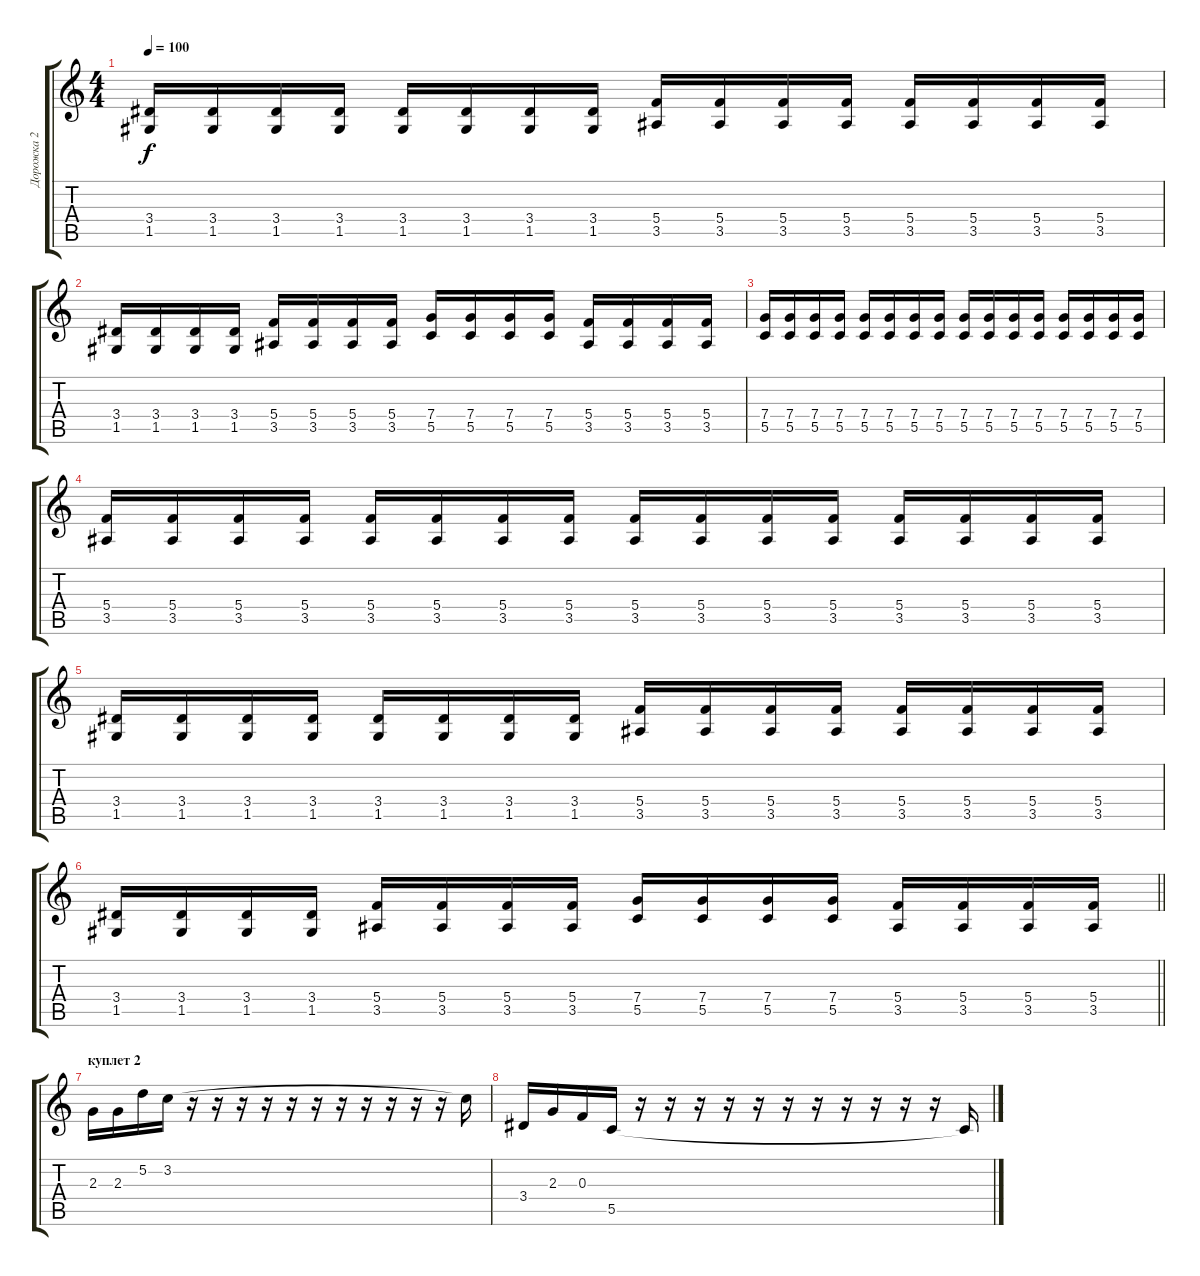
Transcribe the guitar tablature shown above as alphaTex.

\track ("Дорожка 2" "Дорожка 2") {instrument distortionguitar}
\staff {score tabs}
\tuning (D4 A3 F3 C3 G2 C2) {hide}
\ts (4 4)
\tempo 100
\clef g2
\ks c
(3.4 1.5).16{dy f} (3.4 1.5).16 (3.4 1.5).16 (3.4 1.5).16 (3.4 1.5).16 (3.4 1.5).16 (3.4 1.5).16 (3.4 1.5).16 (5.4 3.5).16 (5.4 3.5).16 (5.4 3.5).16 (5.4 3.5).16 (5.4 3.5).16 (5.4 3.5).16 (5.4 3.5).16 (5.4 3.5).16 |
(3.4 1.5).16 (3.4 1.5).16 (3.4 1.5).16 (3.4 1.5).16 (5.4 3.5).16 (5.4 3.5).16 (5.4 3.5).16 (5.4 3.5).16 (7.4 5.5).16 (7.4 5.5).16 (7.4 5.5).16 (7.4 5.5).16 (5.4 3.5).16 (5.4 3.5).16 (5.4 3.5).16 (5.4 3.5).16 |
(7.4 5.5).16 (7.4 5.5).16 (7.4 5.5).16 (7.4 5.5).16 (7.4 5.5).16 (7.4 5.5).16 (7.4 5.5).16 (7.4 5.5).16 (7.4 5.5).16 (7.4 5.5).16 (7.4 5.5).16 (7.4 5.5).16 (7.4 5.5).16 (7.4 5.5).16 (7.4 5.5).16 (7.4 5.5).16 |
(5.4 3.5).16 (5.4 3.5).16 (5.4 3.5).16 (5.4 3.5).16 (5.4 3.5).16 (5.4 3.5).16 (5.4 3.5).16 (5.4 3.5).16 (5.4 3.5).16 (5.4 3.5).16 (5.4 3.5).16 (5.4 3.5).16 (5.4 3.5).16 (5.4 3.5).16 (5.4 3.5).16 (5.4 3.5).16 |
(3.4 1.5).16 (3.4 1.5).16 (3.4 1.5).16 (3.4 1.5).16 (3.4 1.5).16 (3.4 1.5).16 (3.4 1.5).16 (3.4 1.5).16 (5.4 3.5).16 (5.4 3.5).16 (5.4 3.5).16 (5.4 3.5).16 (5.4 3.5).16 (5.4 3.5).16 (5.4 3.5).16 (5.4 3.5).16 |
\barLineRight lightlight
(3.4 1.5).16 (3.4 1.5).16 (3.4 1.5).16 (3.4 1.5).16 (5.4 3.5).16 (5.4 3.5).16 (5.4 3.5).16 (5.4 3.5).16 (7.4 5.5).16 (7.4 5.5).16 (7.4 5.5).16 (7.4 5.5).16 (5.4 3.5).16 (5.4 3.5).16 (5.4 3.5).16 (5.4 3.5).16 |
\section ("" "куплет 2")
2.3.16 2.3.16 5.2.16 3.2.16 r.16 r.16 r.16 r.16 r.16 r.16 r.16 r.16 r.16 r.16 r.16 3.2{t}.16 |
3.4.16 2.3.16 0.3.16 5.5.16 r.16 r.16 r.16 r.16 r.16 r.16 r.16 r.16 r.16 r.16 r.16 5.5{t}.16
